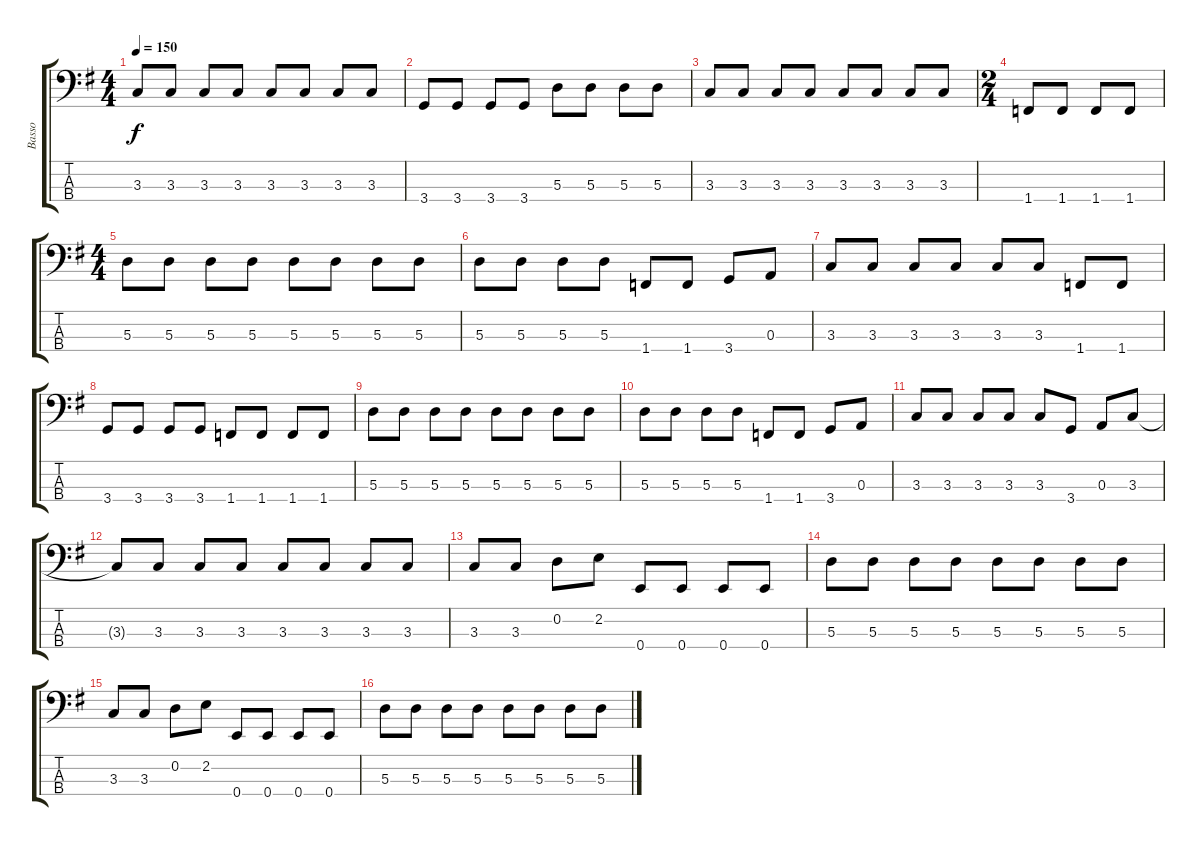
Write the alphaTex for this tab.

\track ("Basso" "Basso") {instrument electricbasspick}
\staff {score tabs}
\tuning (G2 D2 A1 E1) {hide}
\ts (4 4)
\tempo 150
\clef f4
\ks g
3.3.8{dy f} 3.3.8 3.3.8 3.3.8 3.3.8 3.3.8 3.3.8 3.3.8 |
3.4.8 3.4.8 3.4.8 3.4.8 5.3.8 5.3.8 5.3.8 5.3.8 |
3.3.8 3.3.8 3.3.8 3.3.8 3.3.8 3.3.8 3.3.8 3.3.8 |
\ts (2 4)
1.4.8 1.4.8 1.4.8 1.4.8 |
\ts (4 4)
5.3.8 5.3.8 5.3.8 5.3.8 5.3.8 5.3.8 5.3.8 5.3.8 |
5.3.8 5.3.8 5.3.8 5.3.8 1.4.8 1.4.8 3.4.8 0.3.8 |
3.3.8 3.3.8 3.3.8 3.3.8 3.3.8 3.3.8 1.4.8 1.4.8 |
3.4.8 3.4.8 3.4.8 3.4.8 1.4.8 1.4.8 1.4.8 1.4.8 |
5.3.8 5.3.8 5.3.8 5.3.8 5.3.8 5.3.8 5.3.8 5.3.8 |
5.3.8 5.3.8 5.3.8 5.3.8 1.4.8 1.4.8 3.4.8 0.3.8 |
3.3.8 3.3.8 3.3.8 3.3.8 3.3.8 3.4.8 0.3.8 3.3.8 |
3.3{t}.8 3.3.8 3.3.8 3.3.8 3.3.8 3.3.8 3.3.8 3.3.8 |
3.3.8 3.3.8 0.2.8 2.2.8 0.4.8 0.4.8 0.4.8 0.4.8 |
5.3.8 5.3.8 5.3.8 5.3.8 5.3.8 5.3.8 5.3.8 5.3.8 |
3.3.8 3.3.8 0.2.8 2.2.8 0.4.8 0.4.8 0.4.8 0.4.8 |
5.3.8 5.3.8 5.3.8 5.3.8 5.3.8 5.3.8 5.3.8 5.3.8
